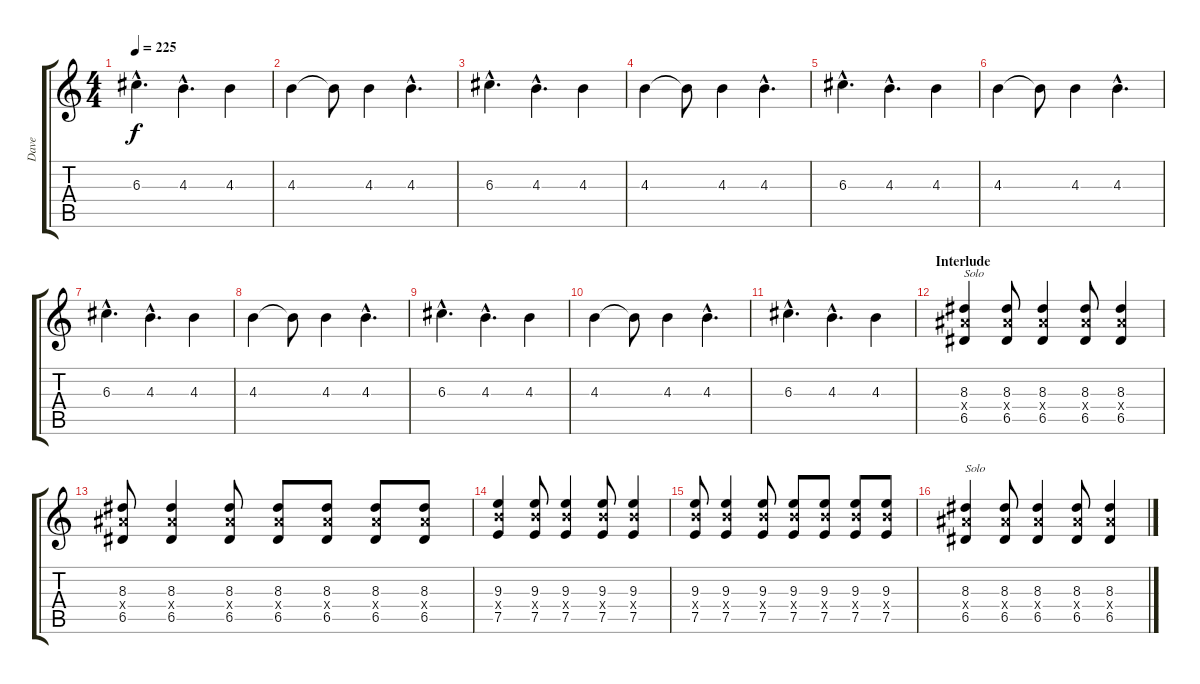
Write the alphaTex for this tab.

\track ("Dave" "Dave") {instrument acousticguitarsteel}
\staff {score tabs}
\tuning (E4 B3 G3 D3 A2 E2) {hide}
\ts (4 4)
\tempo 225
\clef g2
\ks c
6.3{hac}.4{d dy f} 4.3{hac}.4{d} 4.3.4 |
4.3.4 4.3{t}.8 4.3.4 4.3{hac}.4{d} |
6.3{hac}.4{d} 4.3{hac}.4{d} 4.3.4 |
4.3.4 4.3{t}.8 4.3.4 4.3{hac}.4{d} |
6.3{hac}.4{d} 4.3{hac}.4{d} 4.3.4 |
4.3.4 4.3{t}.8 4.3.4 4.3{hac}.4{d} |
6.3{hac}.4{d} 4.3{hac}.4{d} 4.3.4 |
4.3.4 4.3{t}.8 4.3.4 4.3{hac}.4{d} |
6.3{hac}.4{d} 4.3{hac}.4{d} 4.3.4 |
4.3.4 4.3{t}.8 4.3.4 4.3{hac}.4{d} |
6.3{hac}.4{d} 4.3{hac}.4{d} 4.3.4 |
\section ("" "Interlude")
(8.3 8.4{x} 6.5).4{txt "Solo" volume 10 instrument acousticguitarsteel} (8.3 8.4{x} 6.5).8 (8.3 8.4{x} 6.5).4 (8.3 8.4{x} 6.5).8 (8.3 8.4{x} 6.5).4 |
(8.3 8.4{x} 6.5).8 (8.3 8.4{x} 6.5).4 (8.3 8.4{x} 6.5).8 (8.3 8.4{x} 6.5).8 (8.3 8.4{x} 6.5).8 (8.3 8.4{x} 6.5).8 (8.3 8.4{x} 6.5).8 |
(9.3 9.4{x} 7.5).4 (9.3 9.4{x} 7.5).8 (9.3 9.4{x} 7.5).4 (9.3 9.4{x} 7.5).8 (9.3 9.4{x} 7.5).4 |
(9.3 9.4{x} 7.5).8 (9.3 9.4{x} 7.5).4 (9.3 9.4{x} 7.5).8 (9.3 9.4{x} 7.5).8 (9.3 9.4{x} 7.5).8 (9.3 9.4{x} 7.5).8 (9.3 9.4{x} 7.5).8 |
(8.3 8.4{x} 6.5).4{txt "Solo"} (8.3 8.4{x} 6.5).8 (8.3 8.4{x} 6.5).4 (8.3 8.4{x} 6.5).8 (8.3 8.4{x} 6.5).4
